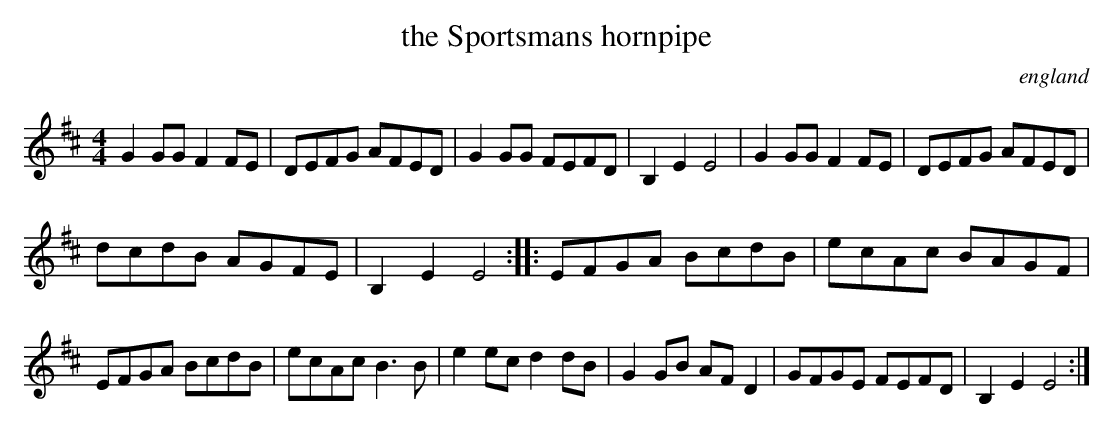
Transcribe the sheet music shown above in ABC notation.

X:1
T:the Sportsmans hornpipe
O:england
M:4/4
K:EDor
G2GG F2FE|DEFG AFED|G2GG FEFD|B,2E2E4| \
G2GG F2FE|DEFG AFED|
dcdB AGFE|B,2E2E4::EFGA BcdB|ecAc BAGF|
EFGA BcdB| ecAc B3B| \
e2ec d2dB|G2GB AFD2|GFGE FEFD|B,2E2E4:|
